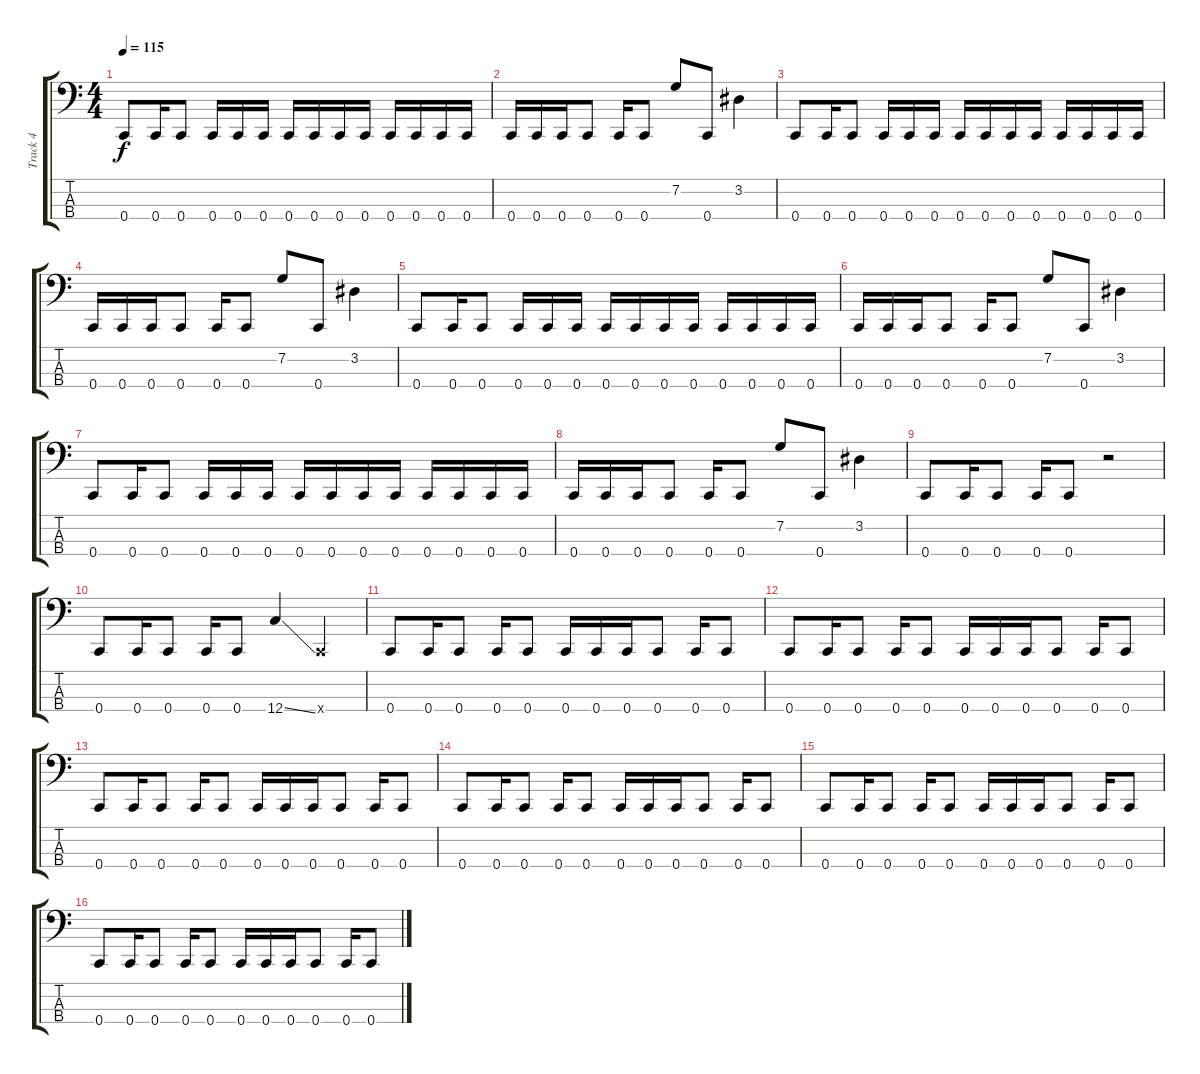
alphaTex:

\track ("Track 4" "Track 4") {instrument electricbasspick}
\staff {score tabs}
\tuning (F2 C2 G1 C1) {hide}
\ts (4 4)
\tempo 115
\clef f4
\ks c
0.4.8{dy f} 0.4.16 0.4.8 0.4.16 0.4.16 0.4.16 0.4.16 0.4.16 0.4.16 0.4.16 0.4.16 0.4.16 0.4.16 0.4.16 |
0.4.16 0.4.16 0.4.16 0.4.8 0.4.16 0.4.8 7.2.8 0.4.8 3.2.4 |
0.4.8 0.4.16 0.4.8 0.4.16 0.4.16 0.4.16 0.4.16 0.4.16 0.4.16 0.4.16 0.4.16 0.4.16 0.4.16 0.4.16 |
0.4.16 0.4.16 0.4.16 0.4.8 0.4.16 0.4.8 7.2.8 0.4.8 3.2.4 |
0.4.8 0.4.16 0.4.8 0.4.16 0.4.16 0.4.16 0.4.16 0.4.16 0.4.16 0.4.16 0.4.16 0.4.16 0.4.16 0.4.16 |
0.4.16 0.4.16 0.4.16 0.4.8 0.4.16 0.4.8 7.2.8 0.4.8 3.2.4 |
0.4.8 0.4.16 0.4.8 0.4.16 0.4.16 0.4.16 0.4.16 0.4.16 0.4.16 0.4.16 0.4.16 0.4.16 0.4.16 0.4.16 |
0.4.16 0.4.16 0.4.16 0.4.8 0.4.16 0.4.8 7.2.8 0.4.8 3.2.4 |
0.4.8 0.4.16 0.4.8 0.4.16 0.4.8 r.2 |
0.4.8 0.4.16 0.4.8 0.4.16 0.4.8 12.4{ss}.4 0.4{x}.4 |
0.4.8 0.4.16 0.4.8 0.4.16 0.4.8 0.4.16 0.4.16 0.4.16 0.4.8 0.4.16 0.4.8 |
0.4.8 0.4.16 0.4.8 0.4.16 0.4.8 0.4.16 0.4.16 0.4.16 0.4.8 0.4.16 0.4.8 |
0.4.8 0.4.16 0.4.8 0.4.16 0.4.8 0.4.16 0.4.16 0.4.16 0.4.8 0.4.16 0.4.8 |
0.4.8 0.4.16 0.4.8 0.4.16 0.4.8 0.4.16 0.4.16 0.4.16 0.4.8 0.4.16 0.4.8 |
0.4.8 0.4.16 0.4.8 0.4.16 0.4.8 0.4.16 0.4.16 0.4.16 0.4.8 0.4.16 0.4.8 |
0.4.8 0.4.16 0.4.8 0.4.16 0.4.8 0.4.16 0.4.16 0.4.16 0.4.8 0.4.16 0.4.8
